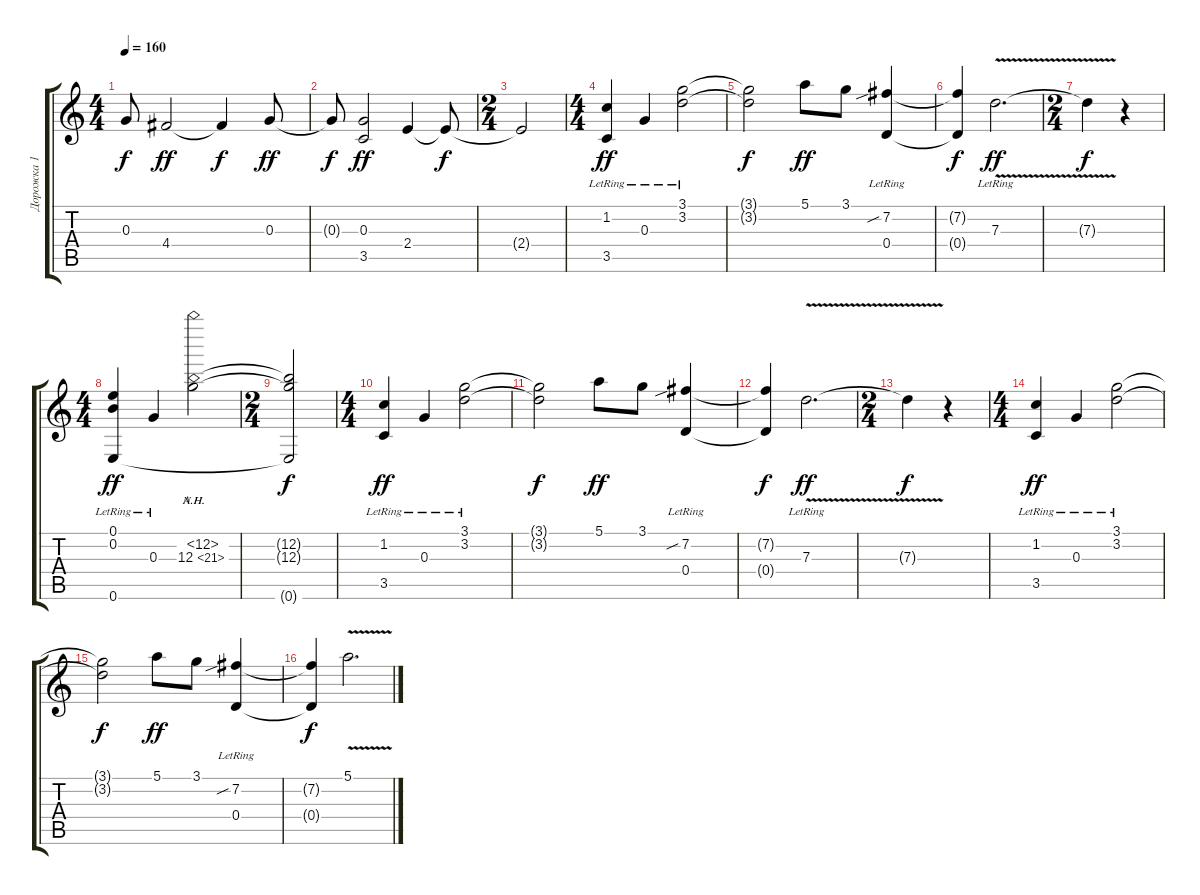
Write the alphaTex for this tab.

\track ("Дорожка 1" "Дорожка 1") {instrument acousticguitarsteel}
\staff {score tabs}
\tuning (E4 B3 G3 D3 A2 E2) {hide}
\ts (4 4)
\tempo 160
\clef g2
\ks c
0.3{t}.8{dy f} 4.4.2{dy ff} 4.4{t}.4{dy f} 0.3.8{dy ff} |
0.3{t}.8{dy f} (0.3 3.5).2{dy ff} 2.4.4 2.4{t}.8{dy f} |
\ts (2 4)
2.4{t}.2 |
\ts (4 4)
(1.2{lr} 3.5{lr}).4{dy ff} 0.3{lr}.4 (3.1{lr} 3.2{lr}).2 |
(3.1{t} 3.2{t}).2{dy f} 5.1.8{dy ff} 3.1.8 (7.2{sib lr} 0.4{lr}).4 |
(7.2{t} 0.4{t}).4{dy f} 7.3{v lr}.2{d dy ff} |
\ts (2 4)
7.3{t}.4{dy f} r.4 |
\ts (4 4)
(0.1{lr} 0.2{lr} 0.6{lr}).4{dy ff} 0.3{lr}.4 (12.2{nh} 12.3{ah 9}).2 |
\ts (2 4)
(12.2{t} 12.3{t} 0.6{t}).2{dy f} |
\ts (4 4)
(1.2{lr} 3.5{lr}).4{dy ff} 0.3{lr}.4 (3.1{lr} 3.2{lr}).2 |
(3.1{t} 3.2{t}).2{dy f} 5.1.8{dy ff} 3.1.8 (7.2{sib lr} 0.4{lr}).4 |
(7.2{t} 0.4{t}).4{dy f} 7.3{v lr}.2{d dy ff} |
\ts (2 4)
7.3{t}.4{dy f} r.4 |
\ts (4 4)
(1.2{lr} 3.5{lr}).4{dy ff} 0.3{lr}.4 (3.1{lr} 3.2{lr}).2 |
(3.1{t} 3.2{t}).2{dy f} 5.1.8{dy ff} 3.1.8 (7.2{sib lr} 0.4{lr}).4 |
(7.2{t} 0.4{t}).4{dy f} 5.1{v}.2{d}
